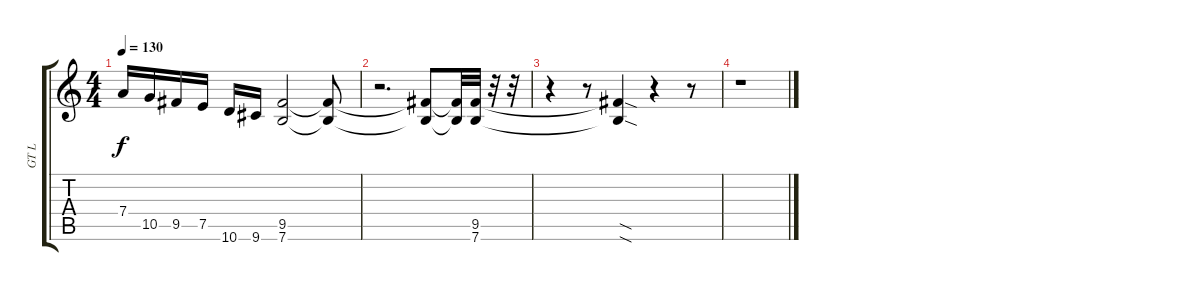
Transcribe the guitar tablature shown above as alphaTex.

\track ("GT L" "GT L") {instrument distortionguitar}
\staff {score tabs}
\tuning (E4 B3 G3 D3 A2 E2) {hide}
\ts (4 4)
\tempo 130
\clef g2
\ks c
7.4.16{dy f} 10.5.16 9.5.16 7.5.16 10.6.16 9.6.16 (9.5 7.6).2 (9.5{t} 7.6{t}).8 |
r.2{d} (9.5{t} 7.6{t}).8 (9.5{t} 7.6{t}).32 (9.5 7.6).32 r.32 r.32 |
r.4 r.8 (9.5{sod t} 7.6{sod t}).4 r.4 r.8 |
r.1
